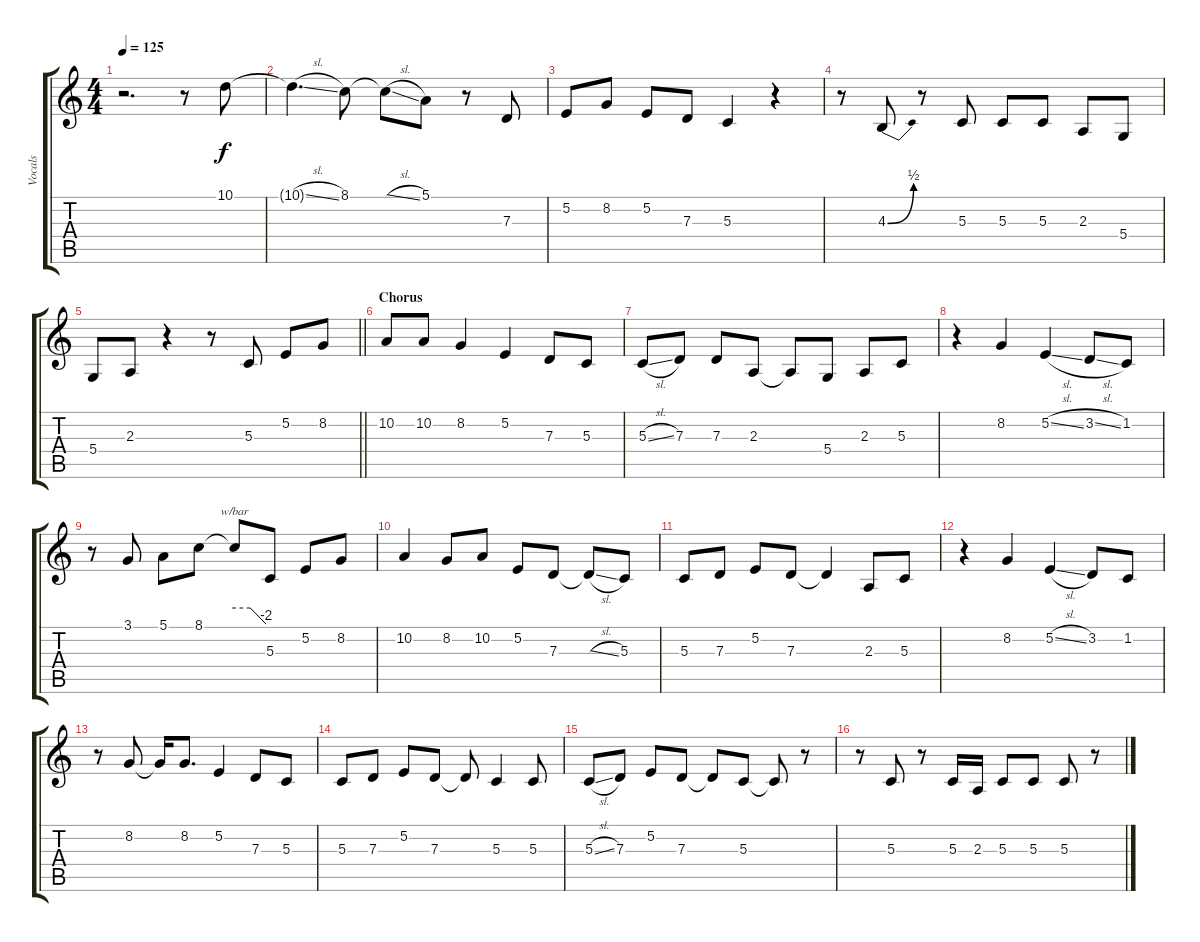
\track ("Vocals" "Vocals") {instrument tenorsax}
\staff {score tabs}
\tuning (E4 B3 G3 D3 A2 E2) {hide}
\ts (4 4)
\tempo 125
\clef g2
\ks c
r.2{d dy f} r.8 10.1.8 |
10.1{sl t}.4{d} 8.1.8 8.1{sl t}.8 5.1.8 r.8 7.3.8 |
5.2.8 8.2.8 5.2.8 7.3.8 5.3.4 r.4 |
r.8 4.3{be (bend 0 0 60 2)}.8 r.8 5.3.8 5.3.8 5.3.8 2.3.8 5.4.8 |
\barLineRight lightlight
5.4.8 2.3.8 r.4 r.8 5.3.8 5.2.8 8.2.8 |
\section ("" "Chorus")
10.2.8 10.2.8 8.2.4 5.2.4 7.3.8 5.3.8 |
5.3{sl}.8 7.3.8 7.3.8 2.3.8 2.3{t}.8 5.4.8 2.3.8 5.3.8 |
r.4 8.2.4 5.2{sl}.4 3.2{sl}.8 1.2.8 |
r.8 3.1.8{instrument synthvoice} 5.1.8 8.1.8 8.1{t}.8{tbe (custom default 0 0 30 0 60 -8)} 5.3.8{instrument tenorsax} 5.2.8 8.2.8 |
10.2.4 8.2.8 10.2.8 5.2.8 7.3.8 7.3{sl t}.8 5.3.8 |
5.3.8 7.3.8 5.2.8 7.3.8 7.3{t}.4 2.3.8 5.3.8 |
r.4 8.2.4 5.2{sl}.4 3.2.8 1.2.8 |
r.8 8.2.8 8.2{t}.16 8.2.8{d} 5.2.4 7.3.8 5.3.8 |
5.3.8 7.3.8 5.2.8 7.3.8 7.3{t}.8 5.3.4 5.3.8 |
5.3{sl}.8 7.3.8 5.2.8 7.3.8 7.3{t}.8 5.3.8 5.3{t}.8 r.8 |
r.8 5.3.8 r.8 5.3.16 2.3.16 5.3.8 5.3.8 5.3.8 r.8
